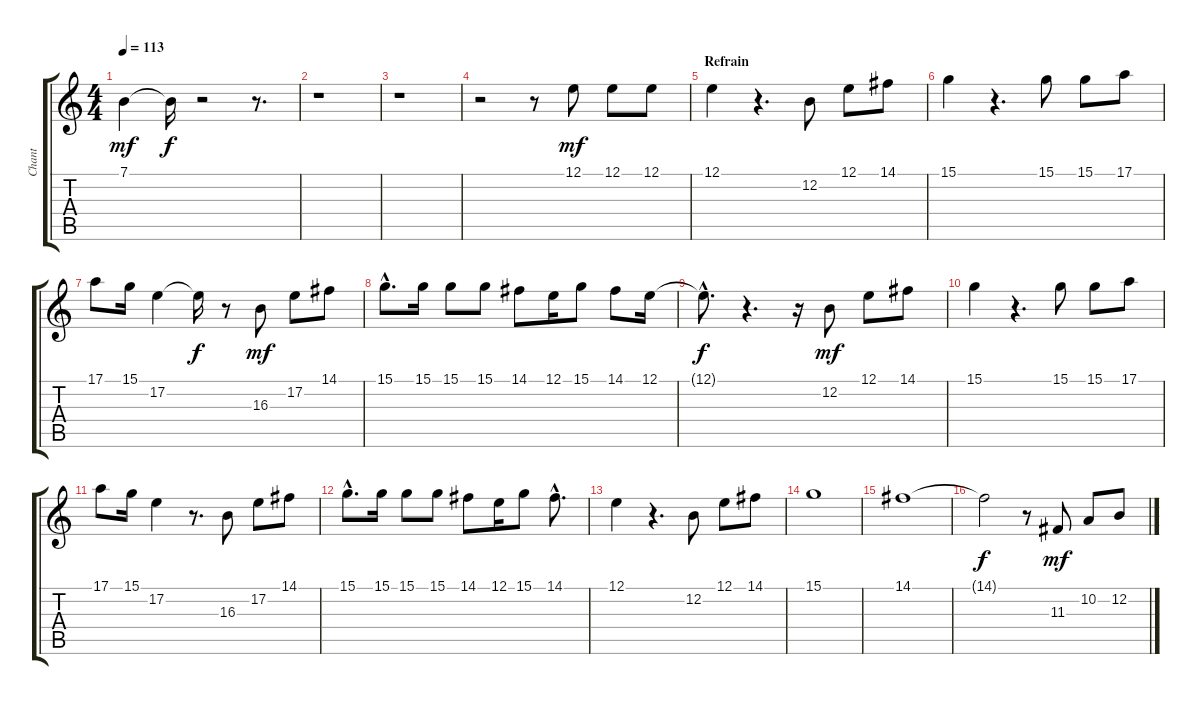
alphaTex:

\track ("Chant" "Chant") {instrument brightacousticpiano}
\staff {score tabs}
\tuning (E4 B3 G3 D3 A2 E2) {hide}
\ts (4 4)
\tempo 113
\clef g2
\ks c
7.1.4{dy mf} 7.1{t}.16{dy f} r.2 r.8{d} |
r.1 |
r.1 |
r.2 r.8 12.1.8{dy mf} 12.1.8 12.1.8 |
\section ("" "Refrain")
12.1.4 r.4{d} 12.2.8 12.1.8 14.1.8 |
15.1.4 r.4{d} 15.1.8 15.1.8 17.1.8 |
17.1.8 15.1.16 17.2.4 17.2{t}.16{dy f} r.8 16.3.8{dy mf} 17.2.8 14.1.8 |
15.1{hac}.8{d} 15.1.16 15.1.8 15.1.8 14.1.8 12.1.16 15.1.8 14.1.8 12.1.16 |
12.1{hac t}.8{d dy f} r.4{d} r.16 12.2.8{dy mf} 12.1.8 14.1.8 |
15.1.4 r.4{d} 15.1.8 15.1.8 17.1.8 |
17.1.8 15.1.16 17.2.4 r.8{d} 16.3.8 17.2.8 14.1.8 |
15.1{hac}.8{d} 15.1.16 15.1.8 15.1.8 14.1.8 12.1.16 15.1.8 14.1{hac}.8{d} |
12.1.4 r.4{d} 12.2.8 12.1.8 14.1.8 |
15.1.1 |
14.1.1 |
14.1{t}.2{dy f} r.8 11.3.8{dy mf} 10.2.8 12.2.8
